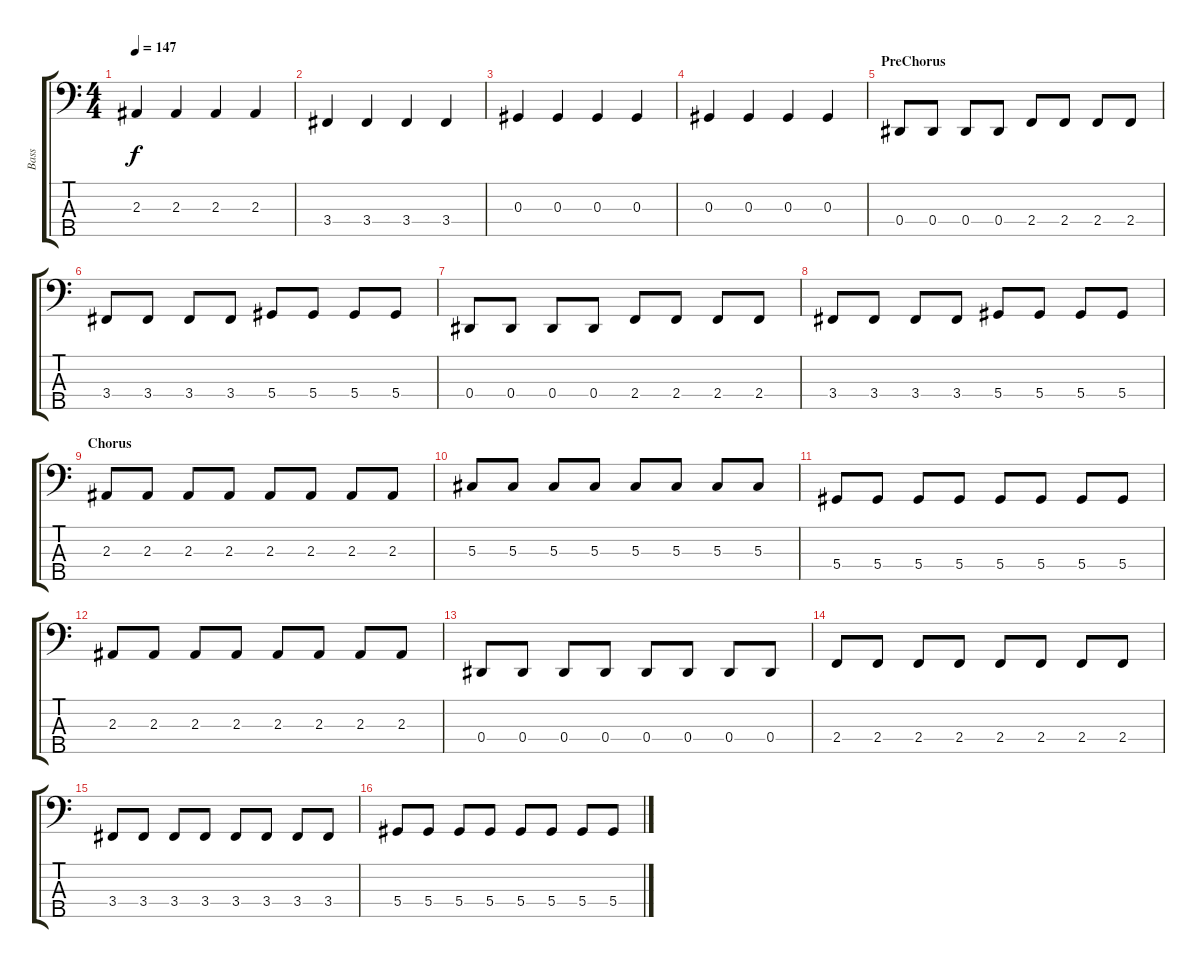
\track ("Bass" "Bass") {instrument electricbassfinger}
\staff {score tabs}
\tuning (Gb2 Db2 Ab1 Eb1 Bb0) {hide}
\ts (4 4)
\tempo 147
\clef f4
\ks c
2.3.4{dy f} 2.3.4 2.3.4 2.3.4 |
3.4.4 3.4.4 3.4.4 3.4.4 |
0.3.4 0.3.4 0.3.4 0.3.4 |
0.3.4 0.3.4 0.3.4 0.3.4 |
\section ("" "PreChorus")
0.4.8 0.4.8 0.4.8 0.4.8 2.4.8 2.4.8 2.4.8 2.4.8 |
3.4.8 3.4.8 3.4.8 3.4.8 5.4.8 5.4.8 5.4.8 5.4.8 |
0.4.8 0.4.8 0.4.8 0.4.8 2.4.8 2.4.8 2.4.8 2.4.8 |
3.4.8 3.4.8 3.4.8 3.4.8 5.4.8 5.4.8 5.4.8 5.4.8 |
\section ("" "Chorus")
2.3.8 2.3.8 2.3.8 2.3.8 2.3.8 2.3.8 2.3.8 2.3.8 |
5.3.8 5.3.8 5.3.8 5.3.8 5.3.8 5.3.8 5.3.8 5.3.8 |
5.4.8 5.4.8 5.4.8 5.4.8 5.4.8 5.4.8 5.4.8 5.4.8 |
2.3.8 2.3.8 2.3.8 2.3.8 2.3.8 2.3.8 2.3.8 2.3.8 |
0.4.8 0.4.8 0.4.8 0.4.8 0.4.8 0.4.8 0.4.8 0.4.8 |
2.4.8 2.4.8 2.4.8 2.4.8 2.4.8 2.4.8 2.4.8 2.4.8 |
3.4.8 3.4.8 3.4.8 3.4.8 3.4.8 3.4.8 3.4.8 3.4.8 |
5.4.8 5.4.8 5.4.8 5.4.8 5.4.8 5.4.8 5.4.8 5.4.8
